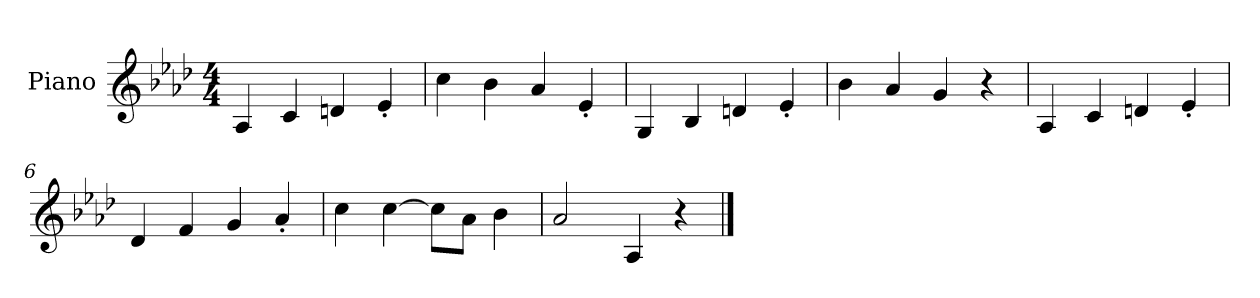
**kern
*part1
*staff1
*I"Piano
*I'Pno.
*clefG2
*k[b-e-a-d-]
*M4/4
*MM120
=1
4A-/
4c/
4dn/
4e-'/
=2
4cc\
4b-\
4a-/
4e-'/
=3
4G/
4B-/
4dn/
4e-'/
=4
4b-\
4a-/
4g/
4r
=5
4A-/
4c/
4dn/
4e-'/
=6
4d-/
4f/
4g/
4a-'/
=7
4cc\
[4cc\
8cc\L]
8a-\J
4b-\
=8
2a-/
4A-/
4r
==
*-
